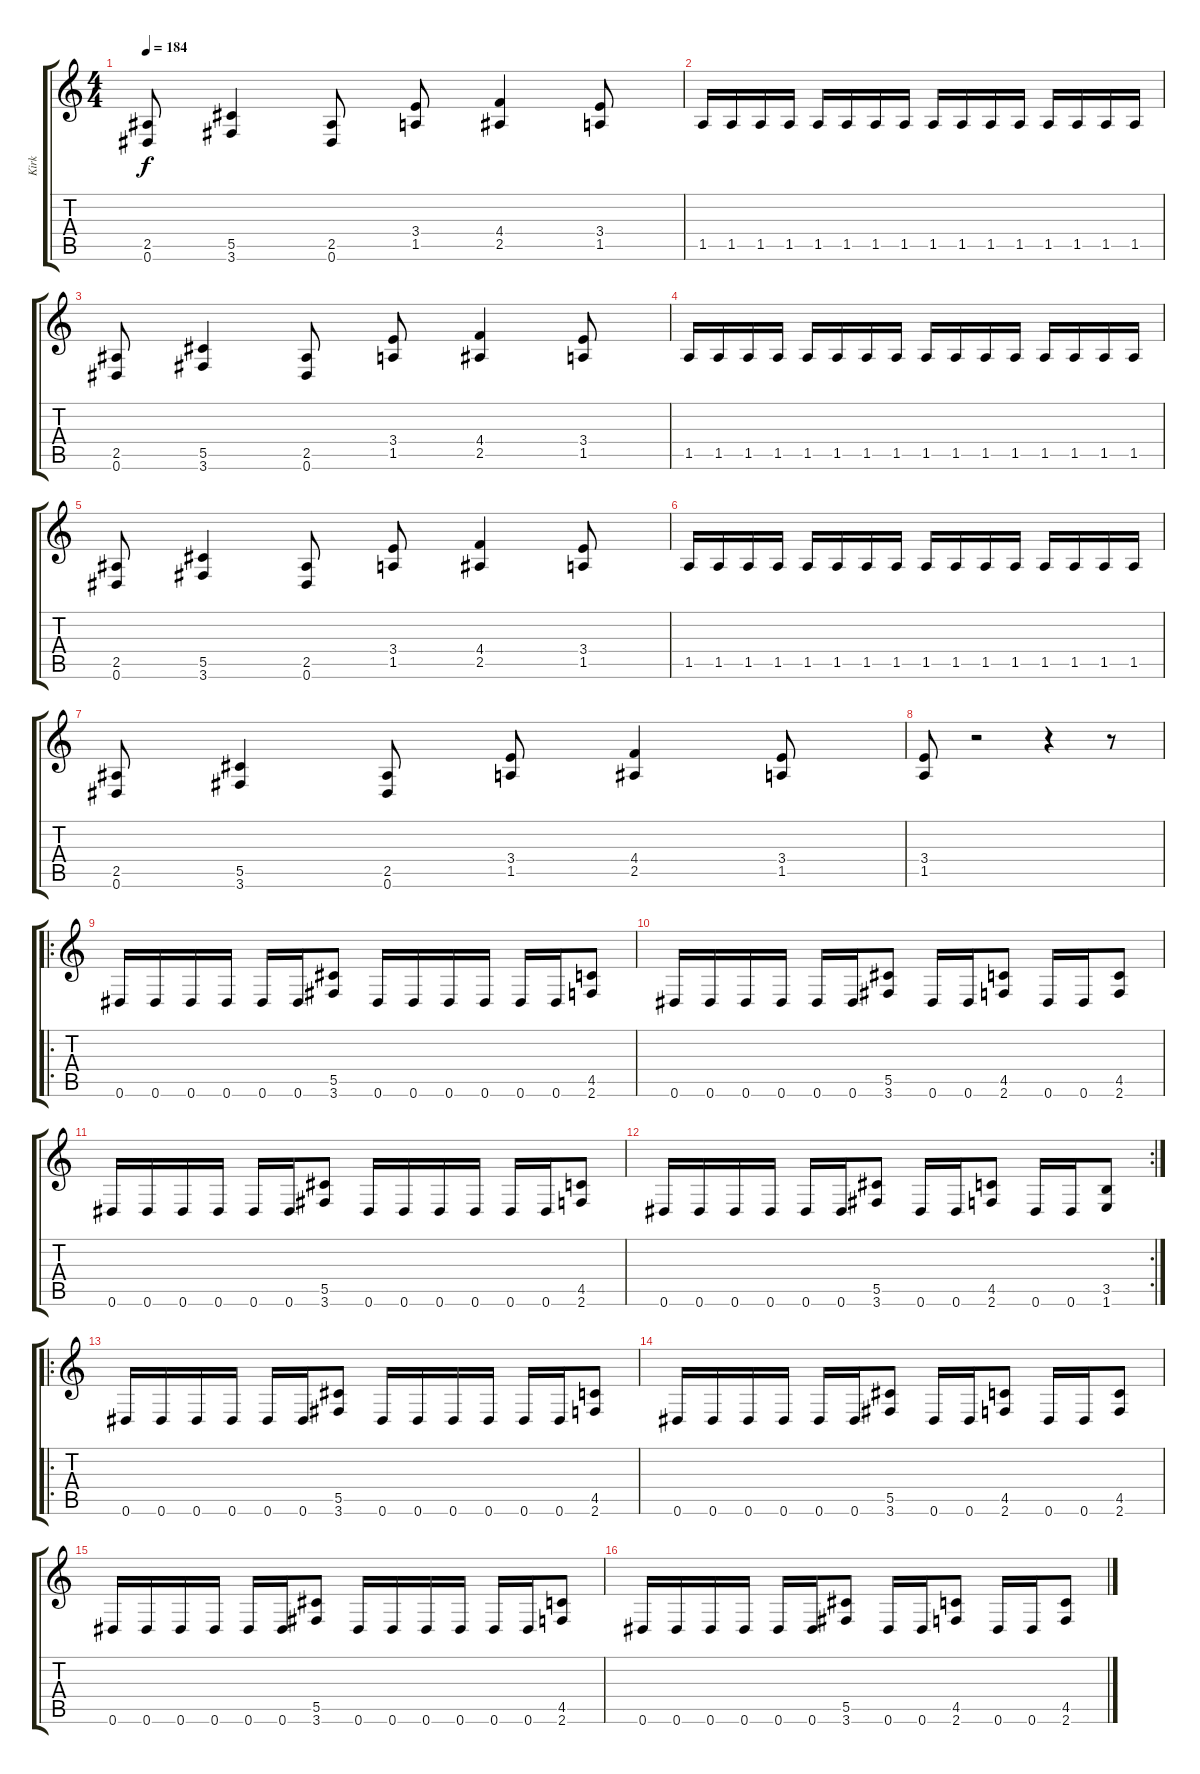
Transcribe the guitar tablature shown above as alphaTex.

\track ("Kirk" "Kirk") {instrument overdrivenguitar}
\staff {score tabs}
\tuning (Eb4 Bb3 Gb3 Db3 Ab2 Eb2) {hide}
\ts (4 4)
\tempo 184
\clef g2
\ks c
(2.5 0.6).8{dy f} (5.5 3.6).4 (2.5 0.6).8 (3.4 1.5).8 (4.4 2.5).4 (3.4 1.5).8 |
1.5.16 1.5.16 1.5.16 1.5.16 1.5.16 1.5.16 1.5.16 1.5.16 1.5.16 1.5.16 1.5.16 1.5.16 1.5.16 1.5.16 1.5.16 1.5.16 |
(2.5 0.6).8 (5.5 3.6).4 (2.5 0.6).8 (3.4 1.5).8 (4.4 2.5).4 (3.4 1.5).8 |
1.5.16 1.5.16 1.5.16 1.5.16 1.5.16 1.5.16 1.5.16 1.5.16 1.5.16 1.5.16 1.5.16 1.5.16 1.5.16 1.5.16 1.5.16 1.5.16 |
(2.5 0.6).8 (5.5 3.6).4 (2.5 0.6).8 (3.4 1.5).8 (4.4 2.5).4 (3.4 1.5).8 |
1.5.16 1.5.16 1.5.16 1.5.16 1.5.16 1.5.16 1.5.16 1.5.16 1.5.16 1.5.16 1.5.16 1.5.16 1.5.16 1.5.16 1.5.16 1.5.16 |
(2.5 0.6).8 (5.5 3.6).4 (2.5 0.6).8 (3.4 1.5).8 (4.4 2.5).4 (3.4 1.5).8 |
(3.4 1.5).8 r.2 r.4 r.8 |
\ro
0.6.16 0.6.16 0.6.16 0.6.16 0.6.16 0.6.16 (5.5 3.6).8 0.6.16 0.6.16 0.6.16 0.6.16 0.6.16 0.6.16 (4.5 2.6).8 |
0.6.16 0.6.16 0.6.16 0.6.16 0.6.16 0.6.16 (5.5 3.6).8 0.6.16 0.6.16 (4.5 2.6).8 0.6.16 0.6.16 (4.5 2.6).8 |
0.6.16 0.6.16 0.6.16 0.6.16 0.6.16 0.6.16 (5.5 3.6).8 0.6.16 0.6.16 0.6.16 0.6.16 0.6.16 0.6.16 (4.5 2.6).8 |
\rc 2
0.6.16 0.6.16 0.6.16 0.6.16 0.6.16 0.6.16 (5.5 3.6).8 0.6.16 0.6.16 (4.5 2.6).8 0.6.16 0.6.16 (3.5 1.6).8 |
\ro
0.6.16 0.6.16 0.6.16 0.6.16 0.6.16 0.6.16 (5.5 3.6).8 0.6.16 0.6.16 0.6.16 0.6.16 0.6.16 0.6.16 (4.5 2.6).8 |
0.6.16 0.6.16 0.6.16 0.6.16 0.6.16 0.6.16 (5.5 3.6).8 0.6.16 0.6.16 (4.5 2.6).8 0.6.16 0.6.16 (4.5 2.6).8 |
0.6.16 0.6.16 0.6.16 0.6.16 0.6.16 0.6.16 (5.5 3.6).8 0.6.16 0.6.16 0.6.16 0.6.16 0.6.16 0.6.16 (4.5 2.6).8 |
0.6.16 0.6.16 0.6.16 0.6.16 0.6.16 0.6.16 (5.5 3.6).8 0.6.16 0.6.16 (4.5 2.6).8 0.6.16 0.6.16 (4.5 2.6).8
